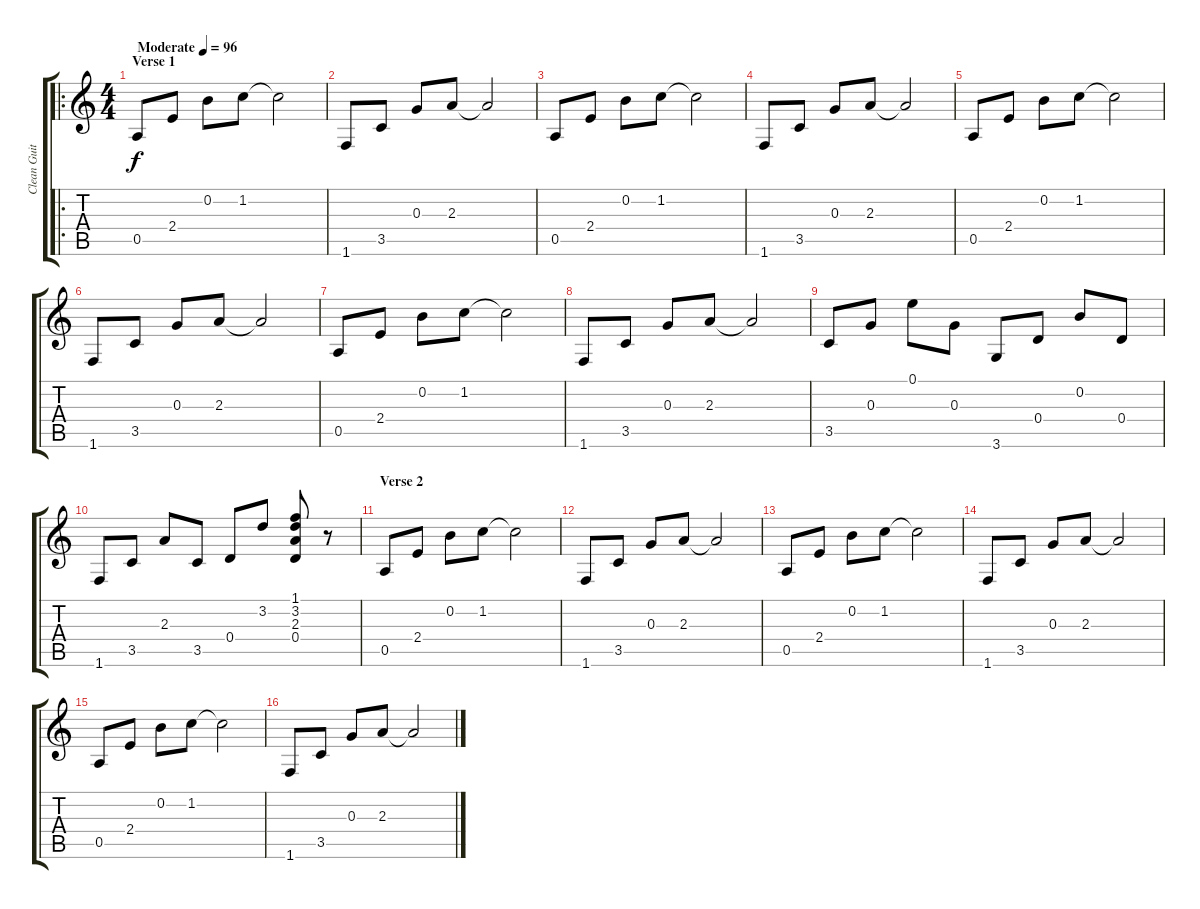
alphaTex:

\track ("Clean Guitar" "Clean Guit") {instrument electricguitarjazz}
\staff {score tabs}
\tuning (E4 B3 G3 D3 A2 E2) {hide}
\ro
\ts (4 4)
\section ("" "Verse 1")
\tempo (96 "Moderate")
\clef g2
\ks c
0.5.8{dy f instrument electricguitarjazz} 2.4.8 0.2.8 1.2.8 1.2{t}.2 |
1.6.8 3.5.8 0.3.8 2.3.8 2.3{t}.2 |
0.5.8 2.4.8 0.2.8 1.2.8 1.2{t}.2 |
1.6.8 3.5.8 0.3.8 2.3.8 2.3{t}.2 |
0.5.8 2.4.8 0.2.8 1.2.8 1.2{t}.2 |
1.6.8 3.5.8 0.3.8 2.3.8 2.3{t}.2 |
0.5.8 2.4.8 0.2.8 1.2.8 1.2{t}.2 |
1.6.8 3.5.8 0.3.8 2.3.8 2.3{t}.2 |
3.5.8 0.3.8 0.1.8 0.3.8 3.6.8 0.4.8 0.2.8 0.4.8 |
1.6.8 3.5.8 2.3.8 3.5.8 0.4.8 3.2.8 (1.1 3.2 2.3 0.4).8 r.8 |
\section ("" "Verse 2")
0.5.8 2.4.8 0.2.8 1.2.8 1.2{t}.2 |
1.6.8 3.5.8 0.3.8 2.3.8 2.3{t}.2 |
0.5.8 2.4.8 0.2.8 1.2.8 1.2{t}.2 |
1.6.8 3.5.8 0.3.8 2.3.8 2.3{t}.2 |
0.5.8 2.4.8 0.2.8 1.2.8 1.2{t}.2 |
1.6.8 3.5.8 0.3.8 2.3.8 2.3{t}.2
